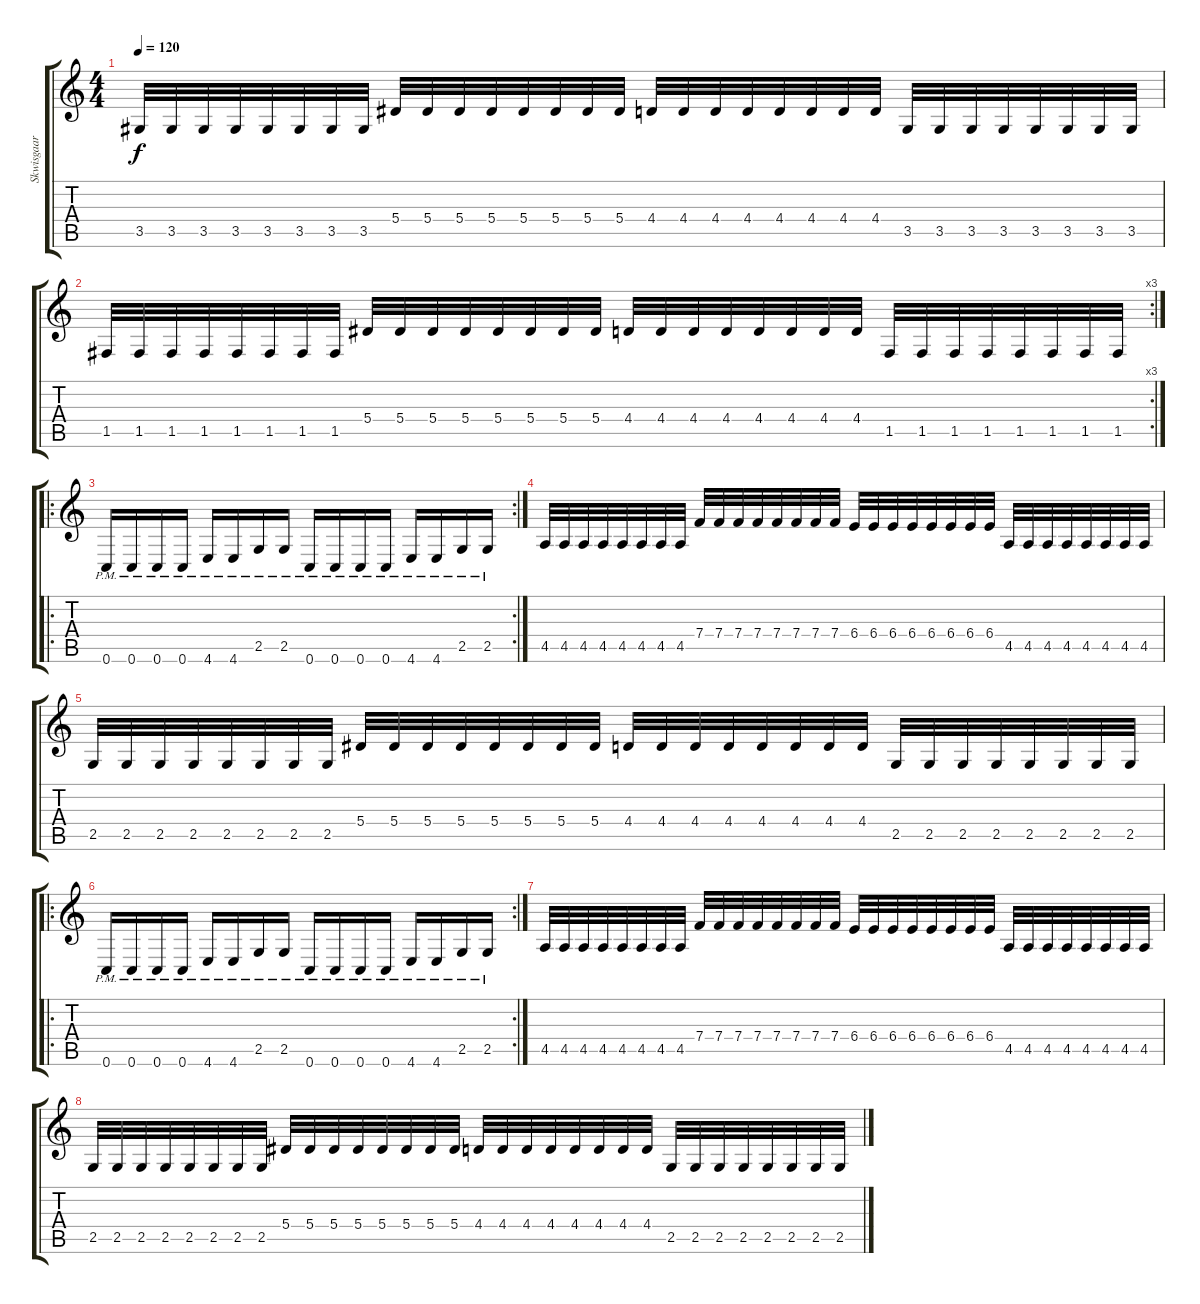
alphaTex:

\track ("Skwisgaar Skwigelf" "Skwisgaar ") {instrument distortionguitar}
\staff {score tabs}
\tuning (C4 G3 Eb3 Bb2 F2 C2) {hide}
\ts (4 4)
\tempo 120
\clef g2
\ks c
3.5.32{dy f} 3.5.32 3.5.32 3.5.32 3.5.32 3.5.32 3.5.32 3.5.32 5.4.32 5.4.32 5.4.32 5.4.32 5.4.32 5.4.32 5.4.32 5.4.32 4.4.32 4.4.32 4.4.32 4.4.32 4.4.32 4.4.32 4.4.32 4.4.32 3.5.32 3.5.32 3.5.32 3.5.32 3.5.32 3.5.32 3.5.32 3.5.32 |
\rc 3
1.5.32 1.5.32 1.5.32 1.5.32 1.5.32 1.5.32 1.5.32 1.5.32 5.4.32 5.4.32 5.4.32 5.4.32 5.4.32 5.4.32 5.4.32 5.4.32 4.4.32 4.4.32 4.4.32 4.4.32 4.4.32 4.4.32 4.4.32 4.4.32 1.5.32 1.5.32 1.5.32 1.5.32 1.5.32 1.5.32 1.5.32 1.5.32 |
\ro
\rc 2
0.6{pm}.16 0.6{pm}.16 0.6{pm}.16 0.6{pm}.16 4.6{pm}.16 4.6{pm}.16 2.5{pm}.16 2.5{pm}.16 0.6{pm}.16 0.6{pm}.16 0.6{pm}.16 0.6{pm}.16 4.6{pm}.16 4.6{pm}.16 2.5{pm}.16 2.5{pm}.16 |
4.5.32 4.5.32 4.5.32 4.5.32 4.5.32 4.5.32 4.5.32 4.5.32 7.4.32 7.4.32 7.4.32 7.4.32 7.4.32 7.4.32 7.4.32 7.4.32 6.4.32 6.4.32 6.4.32 6.4.32 6.4.32 6.4.32 6.4.32 6.4.32 4.5.32 4.5.32 4.5.32 4.5.32 4.5.32 4.5.32 4.5.32 4.5.32 |
2.5.32 2.5.32 2.5.32 2.5.32 2.5.32 2.5.32 2.5.32 2.5.32 5.4.32 5.4.32 5.4.32 5.4.32 5.4.32 5.4.32 5.4.32 5.4.32 4.4.32 4.4.32 4.4.32 4.4.32 4.4.32 4.4.32 4.4.32 4.4.32 2.5.32 2.5.32 2.5.32 2.5.32 2.5.32 2.5.32 2.5.32 2.5.32 |
\ro
\rc 2
0.6{pm}.16 0.6{pm}.16 0.6{pm}.16 0.6{pm}.16 4.6{pm}.16 4.6{pm}.16 2.5{pm}.16 2.5{pm}.16 0.6{pm}.16 0.6{pm}.16 0.6{pm}.16 0.6{pm}.16 4.6{pm}.16 4.6{pm}.16 2.5{pm}.16 2.5{pm}.16 |
4.5.32 4.5.32 4.5.32 4.5.32 4.5.32 4.5.32 4.5.32 4.5.32 7.4.32 7.4.32 7.4.32 7.4.32 7.4.32 7.4.32 7.4.32 7.4.32 6.4.32 6.4.32 6.4.32 6.4.32 6.4.32 6.4.32 6.4.32 6.4.32 4.5.32 4.5.32 4.5.32 4.5.32 4.5.32 4.5.32 4.5.32 4.5.32 |
2.5.32 2.5.32 2.5.32 2.5.32 2.5.32 2.5.32 2.5.32 2.5.32 5.4.32 5.4.32 5.4.32 5.4.32 5.4.32 5.4.32 5.4.32 5.4.32 4.4.32 4.4.32 4.4.32 4.4.32 4.4.32 4.4.32 4.4.32 4.4.32 2.5.32 2.5.32 2.5.32 2.5.32 2.5.32 2.5.32 2.5.32 2.5.32
